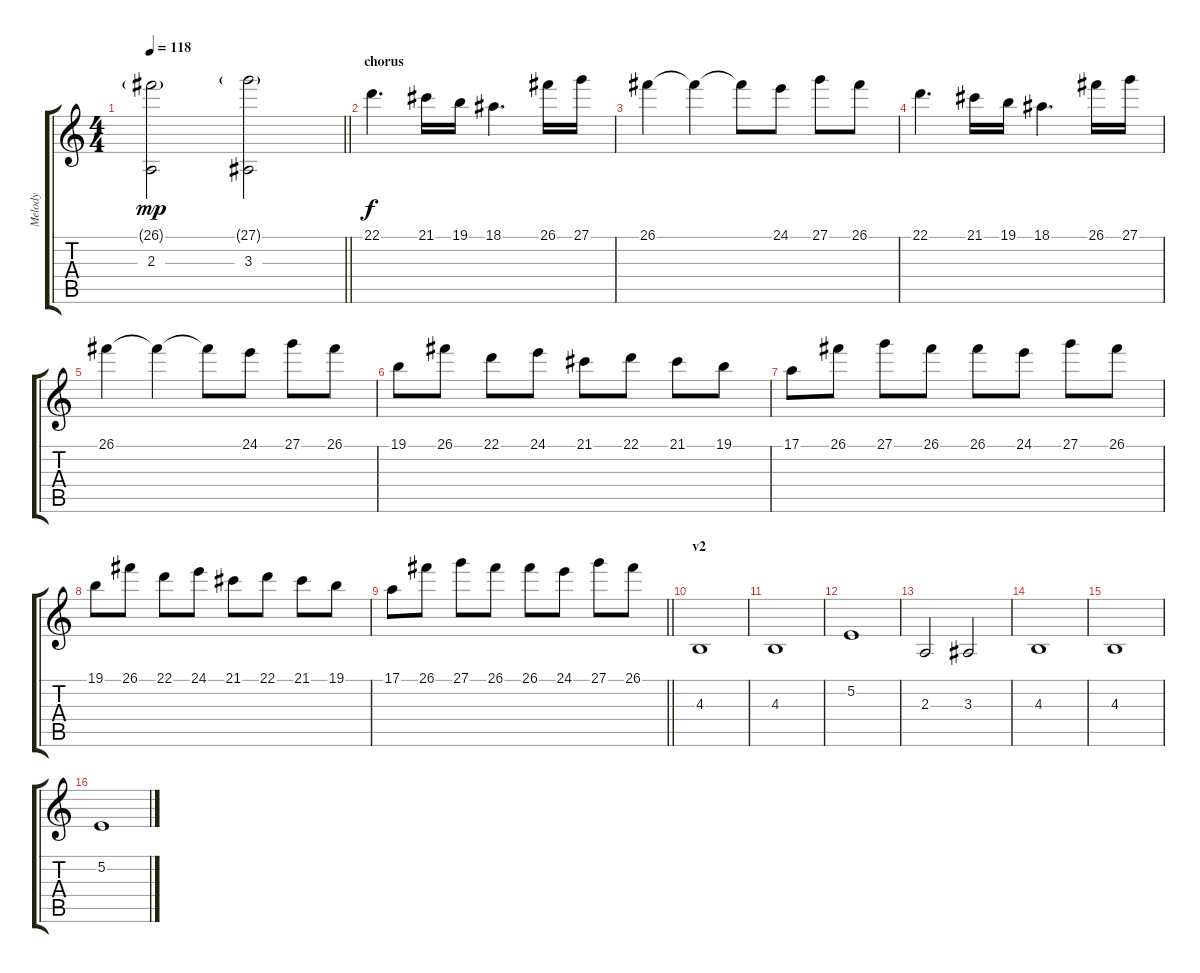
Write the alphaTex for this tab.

\track ("Melody" "Melody") {instrument stringensemble1}
\staff {score tabs}
\tuning (E4 B3 G3 D3 A2 E2) {hide}
\ts (4 4)
\tempo 118
\clef g2
\barLineRight lightlight
\ks c
(26.1{g} 2.3).2{dy mp} (27.1{g} 3.3).2 |
\section ("" "chorus")
22.1.4{d dy f} 21.1.16 19.1.16 18.1.4{d} 26.1.16 27.1.16 |
26.1.4 26.1{t}.4 26.1{t}.8 24.1.8 27.1.8 26.1.8 |
22.1.4{d} 21.1.16 19.1.16 18.1.4{d} 26.1.16 27.1.16 |
26.1.4 26.1{t}.4 26.1{t}.8 24.1.8 27.1.8 26.1.8 |
19.1.8 26.1.8 22.1.8 24.1.8 21.1.8 22.1.8 21.1.8 19.1.8 |
17.1.8 26.1.8 27.1.8 26.1.8 26.1.8 24.1.8 27.1.8 26.1.8 |
19.1.8 26.1.8 22.1.8 24.1.8 21.1.8 22.1.8 21.1.8 19.1.8 |
\barLineRight lightlight
17.1.8 26.1.8 27.1.8 26.1.8 26.1.8 24.1.8 27.1.8 26.1.8 |
\section ("" "v2")
4.3.1 |
4.3.1 |
5.2.1 |
2.3.2 3.3.2 |
4.3.1 |
4.3.1 |
5.2.1
